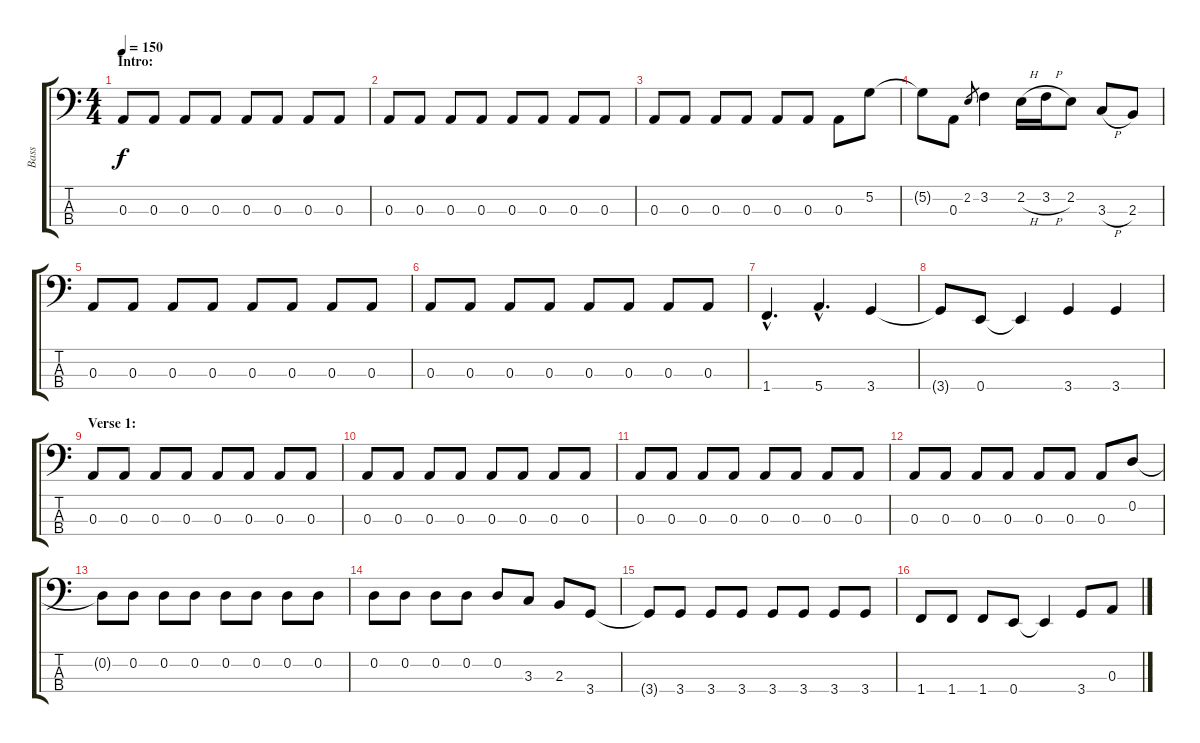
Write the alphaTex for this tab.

\track ("Bass" "Bass") {instrument slapbass2}
\staff {score tabs}
\tuning (G2 D2 A1 E1) {hide}
\ts (4 4)
\section ("" "Intro:")
\tempo 150
\clef f4
\ks c
0.3.8{dy f instrument slapbass2} 0.3.8 0.3.8 0.3.8 0.3.8 0.3.8 0.3.8 0.3.8 |
0.3.8 0.3.8 0.3.8 0.3.8 0.3.8 0.3.8 0.3.8 0.3.8 |
0.3.8 0.3.8 0.3.8 0.3.8 0.3.8 0.3.8 0.3.8 5.2.8 |
5.2{t}.8 0.3.8 2.2.8{gr} 3.2.4 2.2{h}.16 3.2{h}.16 2.2.8 3.3{h}.8 2.3.8 |
0.3.8 0.3.8 0.3.8 0.3.8 0.3.8 0.3.8 0.3.8 0.3.8 |
0.3.8 0.3.8 0.3.8 0.3.8 0.3.8 0.3.8 0.3.8 0.3.8 |
1.4{hac}.4{d} 5.4{hac}.4{d} 3.4.4 |
3.4{t}.8 0.4.8 0.4{t}.4 3.4.4 3.4.4 |
\section ("" "Verse 1:")
0.3.8 0.3.8 0.3.8 0.3.8 0.3.8 0.3.8 0.3.8 0.3.8 |
0.3.8 0.3.8 0.3.8 0.3.8 0.3.8 0.3.8 0.3.8 0.3.8 |
0.3.8 0.3.8 0.3.8 0.3.8 0.3.8 0.3.8 0.3.8 0.3.8 |
0.3.8 0.3.8 0.3.8 0.3.8 0.3.8 0.3.8 0.3.8 0.2.8 |
0.2{t}.8 0.2.8 0.2.8 0.2.8 0.2.8 0.2.8 0.2.8 0.2.8 |
0.2.8 0.2.8 0.2.8 0.2.8 0.2.8 3.3.8 2.3.8 3.4.8 |
3.4{t}.8 3.4.8 3.4.8 3.4.8 3.4.8 3.4.8 3.4.8 3.4.8 |
1.4.8 1.4.8 1.4.8 0.4.8 0.4{t}.4 3.4.8 0.3.8
